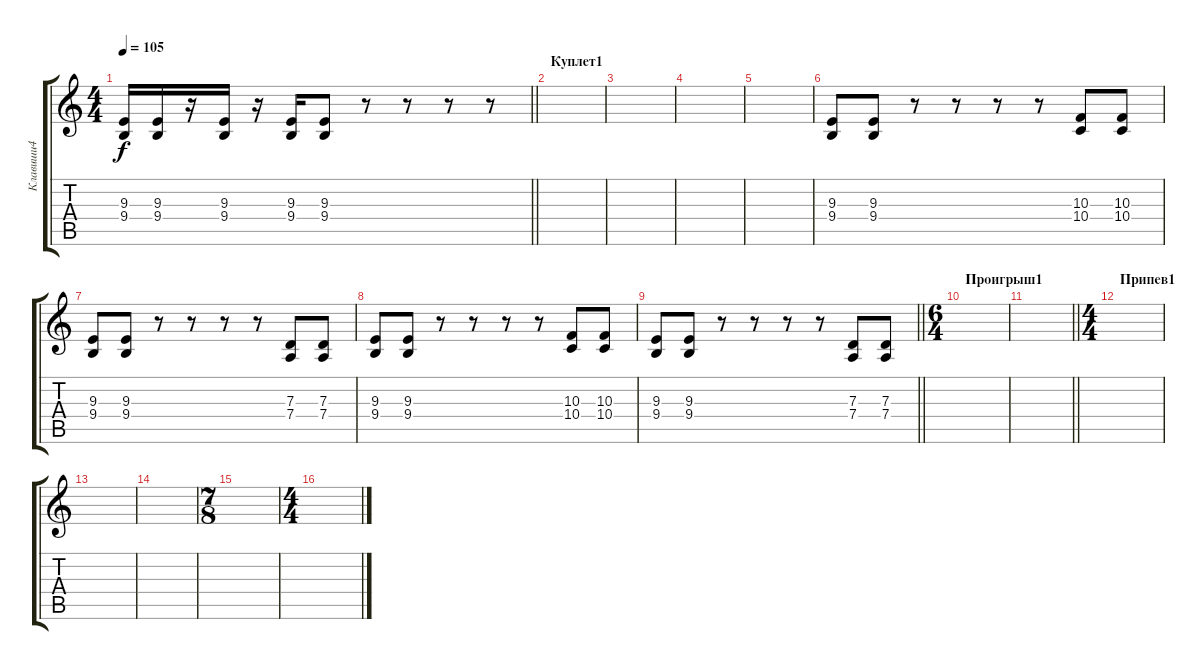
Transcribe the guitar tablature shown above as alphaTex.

\track ("Клавиши4" "Клавиши4") {instrument orchestrahit}
\staff {score tabs}
\tuning (E4 B3 G3 D3 A2 E2) {hide}
\ts (4 4)
\tempo 105
\clef g2
\barLineRight lightlight
\ks c
(9.3 9.4).16{dy f} (9.3 9.4).16 r.16 (9.3 9.4).16 r.16 (9.3 9.4).16 (9.3 9.4).8 r.8 r.8 r.8 r.8 |
\section ("" "Куплет1")
|
|
|
|
(9.3 9.4).8 (9.3 9.4).8 r.8 r.8 r.8 r.8 (10.3 10.4).8 (10.3 10.4).8 |
(9.3 9.4).8 (9.3 9.4).8 r.8 r.8 r.8 r.8 (7.3 7.4).8 (7.3 7.4).8 |
(9.3 9.4).8 (9.3 9.4).8 r.8 r.8 r.8 r.8 (10.3 10.4).8 (10.3 10.4).8 |
\barLineRight lightlight
(9.3 9.4).8 (9.3 9.4).8 r.8 r.8 r.8 r.8 (7.3 7.4).8 (7.3 7.4).8 |
\ts (6 4)
\section ("" "Проигрыш1")
|
\barLineRight lightlight
|
\ts (4 4)
\section ("" "Припев1")
|
|
|
\ts (7 8)
|
\ts (4 4)
